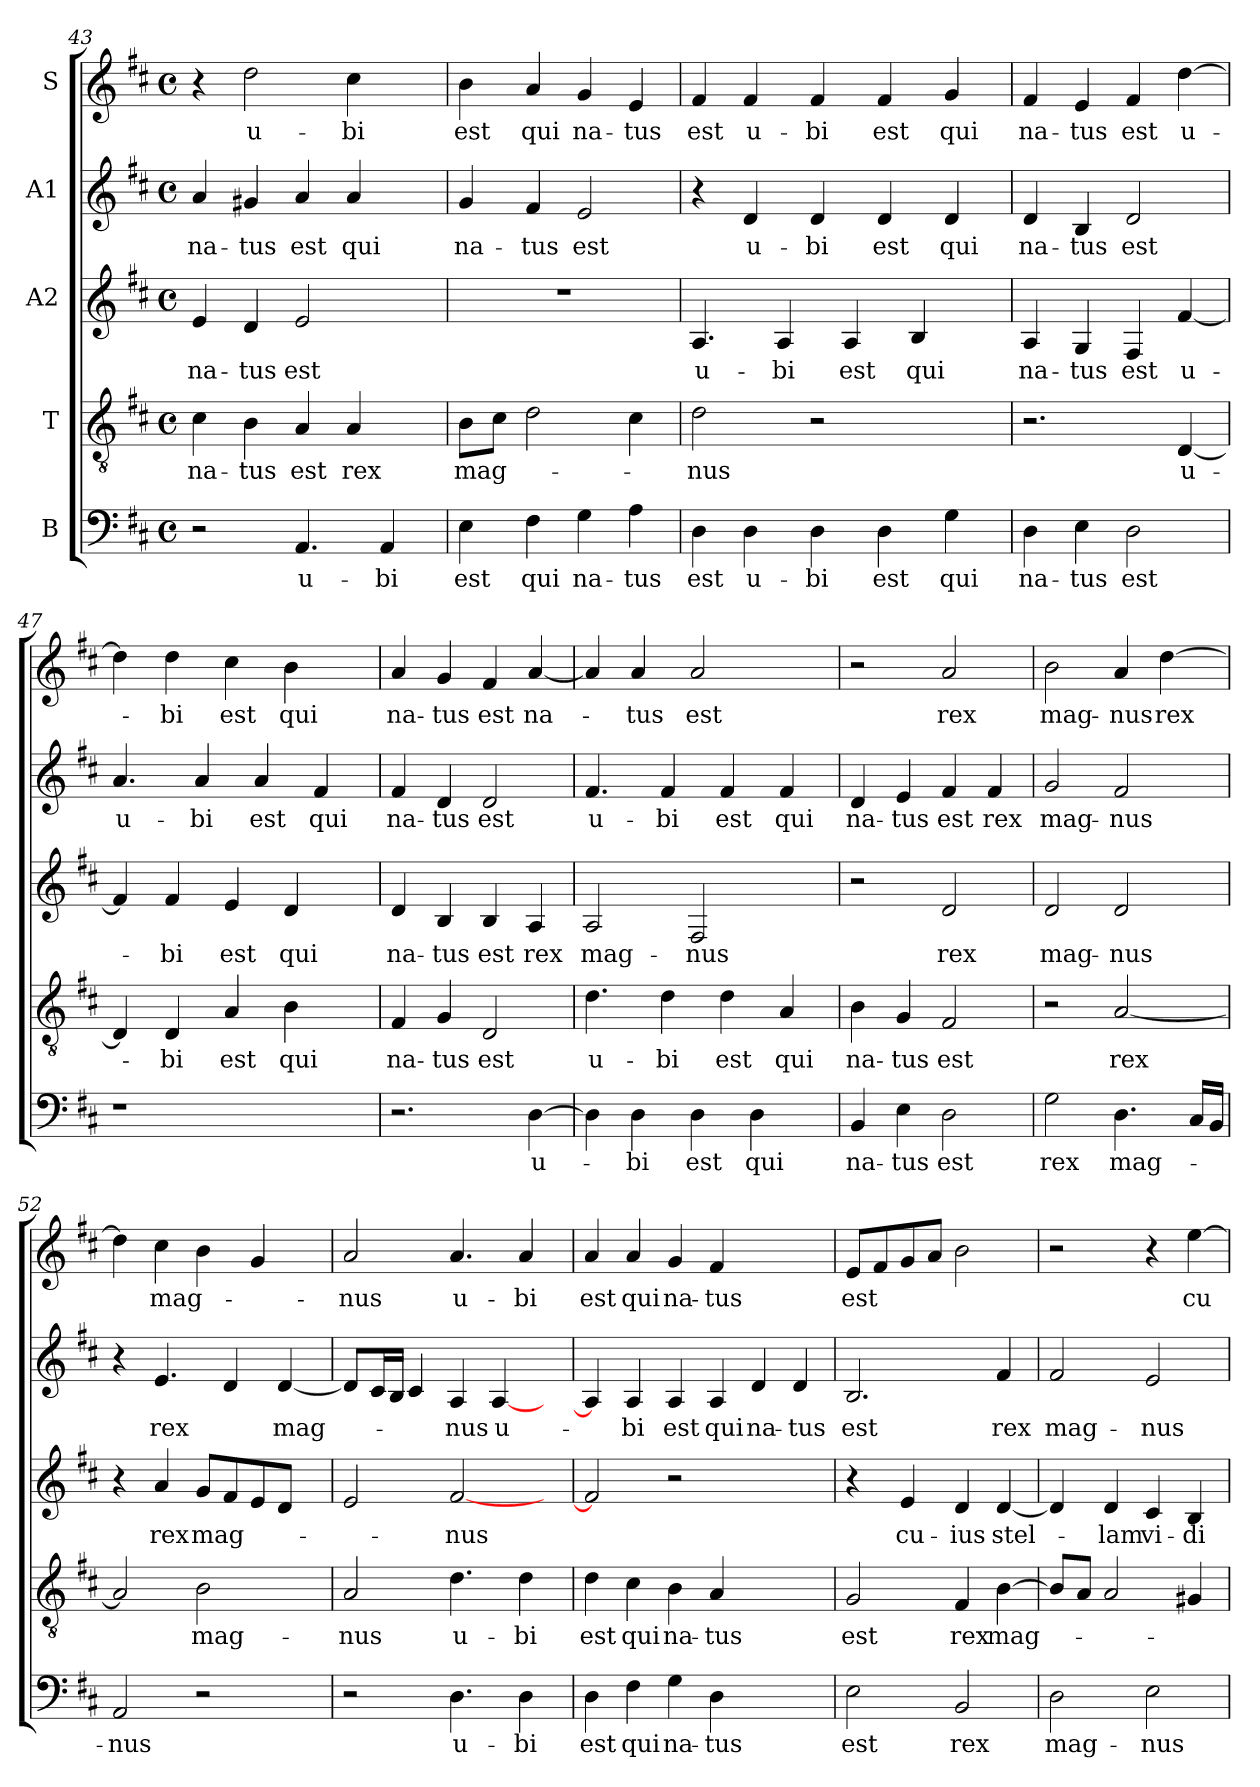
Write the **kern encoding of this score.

**kern	**text	**kern	**text	**kern	**text	**kern	**text	**kern	**text
*part5	*part5	*part4	*part4	*part3	*part3	*part2	*part2	*part1	*part1
*staff5	*staff5	*staff4	*staff4	*staff3	*staff3	*staff2	*staff2	*staff1	*staff1
*I"B	*	*I"T	*	*I"A2	*	*I"A1	*	*I"S	*
!!LO:LB:g=z
*clefF4	*	*clefGv2	*	*clefG2	*	*clefG2	*	*clefG2	*
*k[f#c#]	*	*k[f#c#]	*	*k[f#c#]	*	*k[f#c#]	*	*k[f#c#]	*
*D:	*	*D:	*	*D:	*	*D:	*	*D:	*
*M4/4	*	*M4/4	*	*M4/4	*	*M4/4	*	*M4/4	*
*met(c)	*	*met(c)	*	*met(c)	*	*met(c)	*	*met(c)	*
=43	=43	=43	=43	=43	=43	=43	=43	=43	=43
!	!	!	!LO:LY:b:cj	!	!LO:LY:b:cj	!	!LO:LY:b:cj	!	!
2r	.	4c#\	na-	4e/	na-	4a/	na-	4r	.
!	!	!	!LO:LY:b:cj	!	!LO:LY:b:cj	!	!LO:LY:b:cj	!	!LO:LY:b:cj
.	.	4B\	-tus	4d/	-tus	4g#X/	-tus	2dd\	u-
!	!LO:LY:b:cj	!	!LO:LY:b:cj	!	!LO:LY:b:cj	!	!LO:LY:b:cj	!	!
4.AA/	u-	4A/	est	2e/	est	4a/	est	.	.
!	!	!	!LO:LY:b:cj	!	!	!	!LO:LY:b:cj	!	!LO:LY:b:cj
.	.	4A/	rex	.	.	4a/	qui	4cc#\	-bi
!	!LO:LY:b:cj	!	!	!	!	!	!	!	!
4AA/	-bi	.	.	.	.	.	.	.	.
.	.	8ryy	.	8ryy	.	8ryy	.	8ryy	.
=44	=44	=44	=44	=44	=44	=44	=44	=44	=44
!	!LO:LY:b:cj	!	!LO:LY:b:cj	!	!	!	!LO:LY:b:cj	!	!LO:LY:b:cj
4E\	est	8B\L	mag-	1r	.	4g/	na-	4b\	est
.	.	8c#\J	.	.	.	.	.	.	.
!	!LO:LY:b:cj	!	!	!	!	!	!LO:LY:b:cj	!	!LO:LY:b:cj
4F#\	qui	2d\	.	.	.	4f#/	-tus	4a/	qui
!	!LO:LY:b:cj	!	!	!	!	!	!LO:LY:b:cj	!	!LO:LY:b:cj
4G\	na-	.	.	.	.	2e/	est	4g/	na-
!	!LO:LY:b:cj	!	!	!	!	!	!	!	!LO:LY:b:cj
4A\	-tus	4c#\	.	.	.	.	.	4e/	-tus
=45	=45	=45	=45	=45	=45	=45	=45	=45	=45
!	!LO:LY:b:cj	!	!LO:LY:b:cj	!	!LO:LY:b:cj	!	!	!	!LO:LY:b:cj
4D\	est	2d\	-nus	4.A/	u-	4r	.	4f#/	est
!	!LO:LY:b:cj	!	!	!	!	!	!LO:LY:b:cj	!	!LO:LY:b:cj
4D\	u-	.	.	.	.	4d/	u-	4f#/	u-
!	!	!	!	!	!LO:LY:b:cj	!	!	!	!
.	.	.	.	4A/	-bi	.	.	.	.
!	!LO:LY:b:cj	!	!	!	!	!	!LO:LY:b:cj	!	!LO:LY:b:cj
4D\	-bi	2r	.	.	.	4d/	-bi	4f#/	-bi
!	!	!	!	!	!LO:LY:b:cj	!	!	!	!
.	.	.	.	4A/	est	.	.	.	.
!	!LO:LY:b:cj	!	!	!	!	!	!LO:LY:b:cj	!	!LO:LY:b:cj
4D\	est	.	.	.	.	4d/	est	4f#/	est
!	!	!	!	!	!LO:LY:b:cj	!	!	!	!
.	.	.	.	4B/	qui	.	.	.	.
!	!LO:LY:b:cj	!	!	!	!	!	!LO:LY:b:cj	!	!LO:LY:b:cj
4G\	qui	4ryy	.	.	.	4d/	qui	4g/	qui
.	.	.	.	8ryy	.	.	.	.	.
=46	=46	=46	=46	=46	=46	=46	=46	=46	=46
!	!LO:LY:b:cj	!	!	!	!LO:LY:b:cj	!	!LO:LY:b:cj	!	!LO:LY:b:cj
4D\	na-	2.r	.	4A/	na-	4d/	na-	4f#/	na-
!	!LO:LY:b:cj	!	!	!	!LO:LY:b:cj	!	!LO:LY:b:cj	!	!LO:LY:b:cj
4E\	-tus	.	.	4G/	-tus	4B/	-tus	4e/	-tus
!	!LO:LY:b:cj	!	!	!	!LO:LY:b:cj	!	!LO:LY:b:cj	!	!LO:LY:b:cj
2D\	est	.	.	4F#/	est	2d/	est	4f#/	est
!	!	!	!LO:LY:b:cj	!	!LO:LY:b:cj	!	!	!	!LO:LY:b:cj
.	.	[>4D/	u-	[>4f#/	u-	.	.	[<4dd\	u-
!!LO:LB:g=z
=47	=47	=47	=47	=47	=47	=47	=47	=47	=47
!	!	!	!	!	!	!	!LO:LY:b:cj	!	!
*^	*	*	*	*	*	*	*	*	*
1r	64ryy	.	4D/]	.	4f#/]	.	4.a/	u-	4dd\]	.
.	1ryy	.	.	.	.	.	.	.	.	.
!	!	!	!	!LO:LY:b:cj	!	!LO:LY:b:cj	!	!	!	!LO:LY:b:cj
.	.	.	4D/	-bi	4f#/	-bi	.	.	4dd\	-bi
!	!	!	!	!	!	!	!	!LO:LY:b:cj	!	!
.	.	.	.	.	.	.	4a/	-bi	.	.
!	!	!	!	!LO:LY:b:cj	!	!LO:LY:b:cj	!	!	!	!LO:LY:b:cj
.	.	.	4A/	est	4e/	est	.	.	4cc#\	est
!	!	!	!	!	!	!	!	!LO:LY:b:cj	!	!
.	.	.	.	.	.	.	4a/	est	.	.
!	!	!	!	!LO:LY:b:cj	!	!LO:LY:b:cj	!	!	!	!LO:LY:b:cj
.	.	.	4B\	qui	4d/	qui	.	.	4b\	qui
!	!	!	!	!	!	!	!	!LO:LY:b:cj	!	!
.	.	.	.	.	.	.	4f#/	qui	.	.
8ryy	.	.	8ryy	.	8ryy	.	.	.	8ryy	.
.	16..ryy	.	.	.	.	.	.	.	.	.
=48	=48	=48	=48	=48	=48	=48	=48	=48	=48	=48
!	!	!	!	!LO:LY:b:cj	!	!LO:LY:b:cj	!	!LO:LY:b:cj	!	!LO:LY:b:cj
*v	*v	*	*	*	*	*	*	*	*	*
2.r	.	4F#/	na-	4d/	na-	4f#/	na-	4a/	na-
!	!	!	!LO:LY:b:cj	!	!LO:LY:b:cj	!	!LO:LY:b:cj	!	!LO:LY:b:cj
.	.	4G/	-tus	4B/	-tus	4d/	-tus	4g/	-tus
!	!	!	!LO:LY:b:cj	!	!LO:LY:b:cj	!	!LO:LY:b:cj	!	!LO:LY:b:cj
.	.	2D/	est	4B/	est	2d/	est	4f#/	est
!	!LO:LY:b:cj	!	!	!	!LO:LY:b:cj	!	!	!	!LO:LY:b:cj
[>4D\	u-	.	.	4A/	rex	.	.	[<4a/	na-
=49	=49	=49	=49	=49	=49	=49	=49	=49	=49
!	!	!	!LO:LY:b:cj	!	!LO:LY:b:cj	!	!LO:LY:b:cj	!	!
4D\]	.	4.d\	u-	2A/	mag-	4.f#/	u-	4a/]	.
!	!LO:LY:b:cj	!	!	!	!	!	!	!	!LO:LY:b:cj
4D\	-bi	.	.	.	.	.	.	4a/	-tus
!	!	!	!LO:LY:b:cj	!	!	!	!LO:LY:b:cj	!	!
.	.	4d\	-bi	.	.	4f#/	-bi	.	.
!	!LO:LY:b:cj	!	!	!	!LO:LY:b:cj	!	!	!	!LO:LY:b:cj
4D\	est	.	.	2F#/	-nus	.	.	2a/	est
!	!	!	!LO:LY:b:cj	!	!	!	!LO:LY:b:cj	!	!
.	.	4d\	est	.	.	4f#/	est	.	.
!	!LO:LY:b:cj	!	!	!	!	!	!	!	!
4D\	qui	.	.	.	.	.	.	.	.
!	!	!	!LO:LY:b:cj	!	!	!	!LO:LY:b:cj	!	!
.	.	4A/	qui	.	.	4f#/	qui	.	.
8ryy	.	.	.	8ryy	.	.	.	8ryy	.
=50	=50	=50	=50	=50	=50	=50	=50	=50	=50
!	!LO:LY:b:cj	!	!LO:LY:b:cj	!	!	!	!LO:LY:b:cj	!	!
4BB/	na-	4B\	na-	2r	.	4d/	na-	2r	.
!	!LO:LY:b:cj	!	!LO:LY:b:cj	!	!	!	!LO:LY:b:cj	!	!
4E\	-tus	4G/	-tus	.	.	4e/	-tus	.	.
!	!LO:LY:b:cj	!	!LO:LY:b:cj	!	!LO:LY:b:cj	!	!LO:LY:b:cj	!	!LO:LY:b:cj
2D\	est	2F#/	est	2d/	rex	4f#/	est	2a/	rex
!	!	!	!	!	!	!	!LO:LY:b:cj	!	!
.	.	.	.	.	.	4f#/	rex	.	.
!!LO:PB:g=z
=51	=51	=51	=51	=51	=51	=51	=51	=51	=51
!	!LO:LY:b:cj	!	!	!	!LO:LY:b:cj	!	!LO:LY:b:cj	!	!LO:LY:b:cj
2G\	rex	2r	.	2d/	mag-	2g/	mag-	2b\	mag-
!	!LO:LY:b:cj	!	!LO:LY:b:cj	!	!LO:LY:b:cj	!	!LO:LY:b:cj	!	!LO:LY:b:cj
4.D\	mag-	[<2A/	rex	2d/	-nus	2f#/	-nus	4a/	-nus
!	!	!	!	!	!	!	!	!	!LO:LY:b:cj
.	.	.	.	.	.	.	.	[>4dd\	rex
16C#/L	.	.	.	.	.	.	.	.	.
16BB/J	.	.	.	.	.	.	.	.	.
=52	=52	=52	=52	=52	=52	=52	=52	=52	=52
!	!LO:LY:b:cj	!	!	!	!	!	!	!	!
2AA/	-nus	2A/]	.	4r	.	4r	.	4dd\]	.
!	!	!	!	!	!LO:LY:b:cj	!	!LO:LY:b:cj	!	!LO:LY:b:cj
.	.	.	.	4a/	rex	4.e/	rex	4cc#\	mag-
!	!	!	!LO:LY:b:cj	!	!LO:LY:b:cj	!	!	!	!
2r	.	2B\	mag-	8g/L	mag-	.	.	4b\	.
.	.	.	.	8f#/	.	4d/	.	.	.
.	.	.	.	8e/	.	.	.	4g/	.
!	!	!	!	!	!	!	!LO:LY:b:cj	!	!
.	.	.	.	8d/J	.	[<4d/	mag-	.	.
8ryy	.	8ryy	.	8ryy	.	.	.	8ryy	.
=53	=53	=53	=53	=53	=53	=53	=53	=53	=53
!	!	!	!LO:LY:b:cj	!	!	!	!	!	!LO:LY:b:cj
2r	.	2A/	-nus	2e/	.	8d/L]	.	2a/	-nus
.	.	.	.	.	.	16c#/	.	.	.
.	.	.	.	.	.	16B/J	.	.	.
.	.	.	.	.	.	4c#/	.	.	.
!	!LO:LY:b:cj	!	!LO:LY:b:cj	!	!LO:LY:b:cj	!	!LO:LY:b:cj	!	!LO:LY:b:cj
4.D\	u-	4.d\	u-	[<2f#/	-nus	4A/	-nus	4.a/	u-
!	!	!	!	!	!	!	!LO:LY:b:cj	!	!
.	.	.	.	.	.	[<4A/	u-	.	.
!	!LO:LY:b:cj	!	!LO:LY:b:cj	!	!	!	!	!	!LO:LY:b:cj
4D\	-bi	4d\	-bi	.	.	.	.	4a/	-bi
.	.	.	.	8ryy	.	8ryy	.	.	.
=54	=54	=54	=54	=54	=54	=54	=54	=54	=54
!	!LO:LY:b:cj	!	!LO:LY:b:cj	!	!	!	!	!	!LO:LY:b:cj
4D\	est	4d\	est	2f#/]	.	4A/]	.	4a/	est
!	!LO:LY:b:cj	!	!LO:LY:b:cj	!	!	!	!LO:LY:b:cj	!	!LO:LY:b:cj
4F#\	qui	4c#\	qui	.	.	4A/	-bi	4a/	qui
!	!LO:LY:b:cj	!	!LO:LY:b:cj	!	!	!	!LO:LY:b:cj	!	!LO:LY:b:cj
4G\	na-	4B\	na-	2r	.	4A/	est	4g/	na-
!	!LO:LY:b:cj	!	!LO:LY:b:cj	!	!	!	!LO:LY:b:cj	!	!LO:LY:b:cj
4D\	-tus	4A/	-tus	.	.	4A/	qui	4f#/	-tus
!	!	!	!	!	!	!	!LO:LY:b:cj	!	!
2ryy	.	2ryy	.	2ryy	.	4d/	na-	2ryy	.
!	!	!	!	!	!	!	!LO:LY:b:cj	!	!
.	.	.	.	.	.	4d/	-tus	.	.
!!LO:LB:g=z
=55	=55	=55	=55	=55	=55	=55	=55	=55	=55
!	!LO:LY:b:cj	!	!LO:LY:b:cj	!	!	!	!LO:LY:b:cj	!	!LO:LY:b:cj
2E\	est	2G/	est	4r	.	2.B/	est	8e/L	est
.	.	.	.	.	.	.	.	8f#/	.
!	!	!	!	!	!LO:LY:b:cj	!	!	!	!
.	.	.	.	4e/	cu-	.	.	8g/	.
.	.	.	.	.	.	.	.	8a/J	.
!	!LO:LY:b:cj	!	!LO:LY:b:cj	!	!LO:LY:b:cj	!	!	!	!
2BB/	rex	4F#/	rex	4d/	-ius	.	.	2b\	.
!	!	!	!LO:LY:b:cj	!	!LO:LY:b:cj	!	!LO:LY:b:cj	!	!
.	.	[>4B\	mag-	[<4d/	stel-	4f#/	rex	.	.
=56	=56	=56	=56	=56	=56	=56	=56	=56	=56
!	!LO:LY:b:cj	!	!	!	!	!	!LO:LY:b:cj	!	!
2D\	mag-	8B/L]	.	4d/]	.	2f#/	mag-	2r	.
.	.	8A/J	.	.	.	.	.	.	.
!	!	!	!	!	!LO:LY:b:cj	!	!	!	!
.	.	2A/	.	4d/	-lam	.	.	.	.
!	!LO:LY:b:cj	!	!	!	!LO:LY:b:cj	!	!LO:LY:b:cj	!	!
2E\	-nus	.	.	4c#/	vi-	2e/	-nus	4r	.
!	!	!	!	!	!LO:LY:b:cj	!	!	!	!LO:LY:b:cj
.	.	4G#X/	.	4B/	-di-	.	.	[>4ee\	cu-
=	=	=	=	=	=	=	=	=	=
*-	*-	*-	*-	*-	*-	*-	*-	*-	*-
